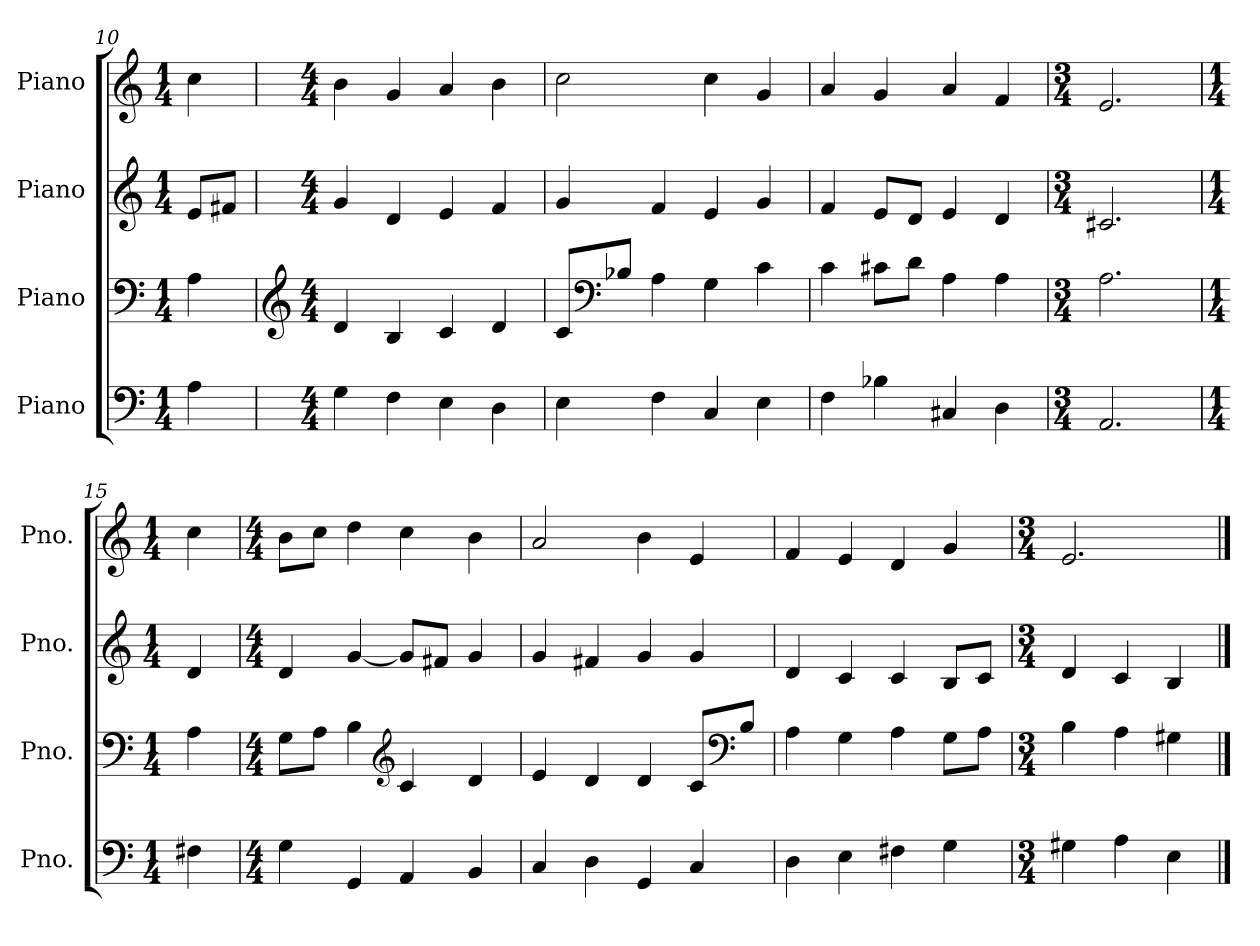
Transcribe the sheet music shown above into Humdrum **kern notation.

**kern	**kern	**kern	**kern
*part4	*part3	*part2	*part1
*staff4	*staff3	*staff2	*staff1
*I"Piano	*I"Piano	*I"Piano	*I"Piano
*I'Pno.	*I'Pno.	*I'Pno.	*I'Pno.
*clefF4	*clefF4	*clefG2	*clefG2
*k[]	*k[]	*k[]	*k[]
*M1/4	*M1/4	*M1/4	*M1/4
=10	=10	=10	=10
4A\	4A\	8e/L	4cc\
.	.	8f#X/J	.
=11	=11	=11	=11
*	*clefG2	*	*
*M4/4	*M4/4	*M4/4	*M4/4
4G\	4d/	4g/	4b\
4F\	4B/	4d/	4g/
4E\	4c/	4e/	4a/
4D\	4d/	4f/	4b\
=12	=12	=12	=12
4E\	8c/L	4g/	2cc\
*	*clefF4	*	*
.	8B-X/J	.	.
4F\	4A\	4f/	.
4C/	4G\	4e/	4cc\
4E\	4c\	4g/	4g/
=13	=13	=13	=13
4F\	4c\	4f/	4a/
4B-X\	8c#X\L	8e/L	4g/
.	8d\J	8d/J	.
4C#X/	4A\	4e/	4a/
4D\	4A\	4d/	4f/
!!LO:LB:g=z
=14	=14	=14	=14
*M3/4	*M3/4	*M3/4	*M3/4
2.AA/	2.A\	2.c#X/	2.e/
=15	=15	=15	=15
*M1/4	*M1/4	*M1/4	*M1/4
4F#X\	4A\	4d/	4cc\
=16	=16	=16	=16
*M4/4	*M4/4	*M4/4	*M4/4
4G\	8G\L	4d/	8b\L
.	8A\J	.	8cc\J
4GG/	4B\	[4g/	4dd\
*	*clefG2	*	*
4AA/	4c/	8g/L]	4cc\
.	.	8f#X/J	.
4BB/	4d/	4g/	4b\
=17	=17	=17	=17
4C/	4e/	4g/	2a/
4D\	4d/	4f#X/	.
4GG/	4d/	4g/	4b\
4C/	8c/L	4g/	4e/
*	*clefF4	*	*
.	8B/J	.	.
=18	=18	=18	=18
4D\	4A\	4d/	4f/
4E\	4G\	4c/	4e/
4F#X\	4A\	4c/	4d/
4G\	8G\L	8B/L	4g/
.	8A\J	8c/J	.
=19	=19	=19	=19
*M3/4	*M3/4	*M3/4	*M3/4
4G#X\	4B\	4d/	2.e/
4A\	4A\	4c/	.
4E\	4G#X\	4B/	.
==	==	==	==
*-	*-	*-	*-
